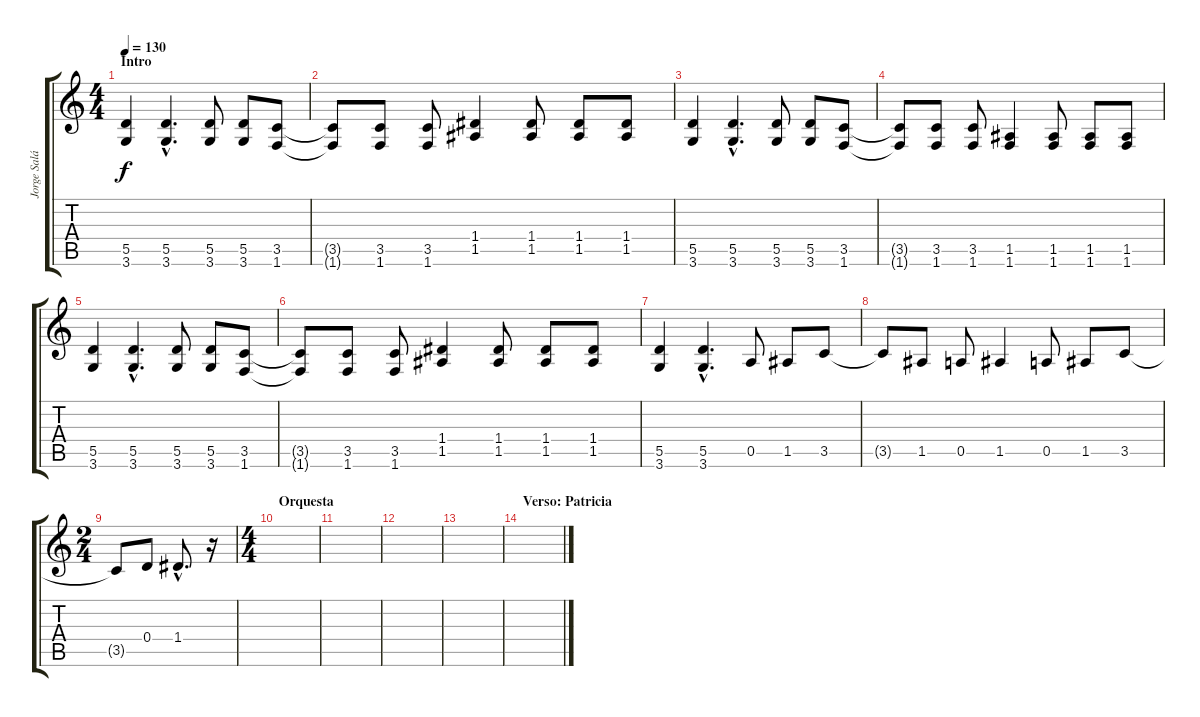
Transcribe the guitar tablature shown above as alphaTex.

\track ("Jorge Salán" "Jorge Salá") {instrument distortionguitar}
\staff {score tabs}
\tuning (E4 B3 G3 D3 A2 E2) {hide}
\ts (4 4)
\section ("" "Intro")
\tempo 130
\clef g2
\ks c
(5.5 3.6).4{dy f volume 12} (5.5{hac} 3.6{hac}).4{d} (5.5 3.6).8 (5.5 3.6).8 (3.5 1.6).8 |
(3.5{t} 1.6{t}).8 (3.5 1.6).8 (3.5 1.6).8 (1.4 1.5).4 (1.4 1.5).8 (1.4 1.5).8 (1.4 1.5).8 |
(5.5 3.6).4 (5.5{hac} 3.6{hac}).4{d} (5.5 3.6).8 (5.5 3.6).8 (3.5 1.6).8 |
(3.5{t} 1.6{t}).8 (3.5 1.6).8 (3.5 1.6).8 (1.5 1.6).4 (1.5 1.6).8 (1.5 1.6).8 (1.5 1.6).8 |
(5.5 3.6).4 (5.5{hac} 3.6{hac}).4{d} (5.5 3.6).8 (5.5 3.6).8 (3.5 1.6).8 |
(3.5{t} 1.6{t}).8 (3.5 1.6).8 (3.5 1.6).8 (1.4 1.5).4 (1.4 1.5).8 (1.4 1.5).8 (1.4 1.5).8 |
(5.5 3.6).4 (5.5{hac} 3.6{hac}).4{d} 0.5.8 1.5.8 3.5.8 |
3.5{t}.8 1.5.8 0.5.8 1.5.4 0.5.8 1.5.8 3.5.8 |
\ts (2 4)
3.5{t}.8 0.4.8 1.4{hac}.8{d} r.16 |
\ts (4 4)
\section ("" "Orquesta")
|
|
|
|
\section ("" "Verso: Patricia")
